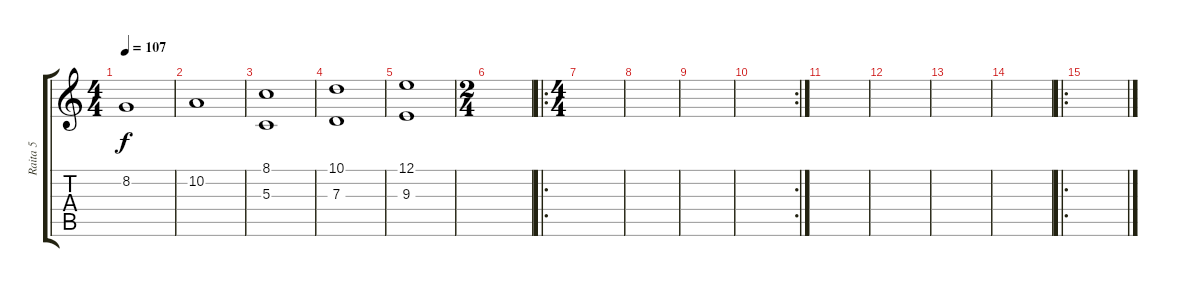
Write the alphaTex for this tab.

\track ("Raita 5" "Raita 5") {instrument stringensemble1}
\staff {score tabs}
\tuning (E4 B3 G3 D3 A2 E2) {hide}
\ts (4 4)
\tempo 107
\clef g2
\ks c
8.2.1{dy f} |
10.2.1 |
(8.1 5.3).1 |
(10.1 7.3).1 |
(12.1 9.3).1 |
\ts (2 4)
|
\ro
\ts (4 4)
|
|
|
\rc 2
|
|
|
|
|
\ro
